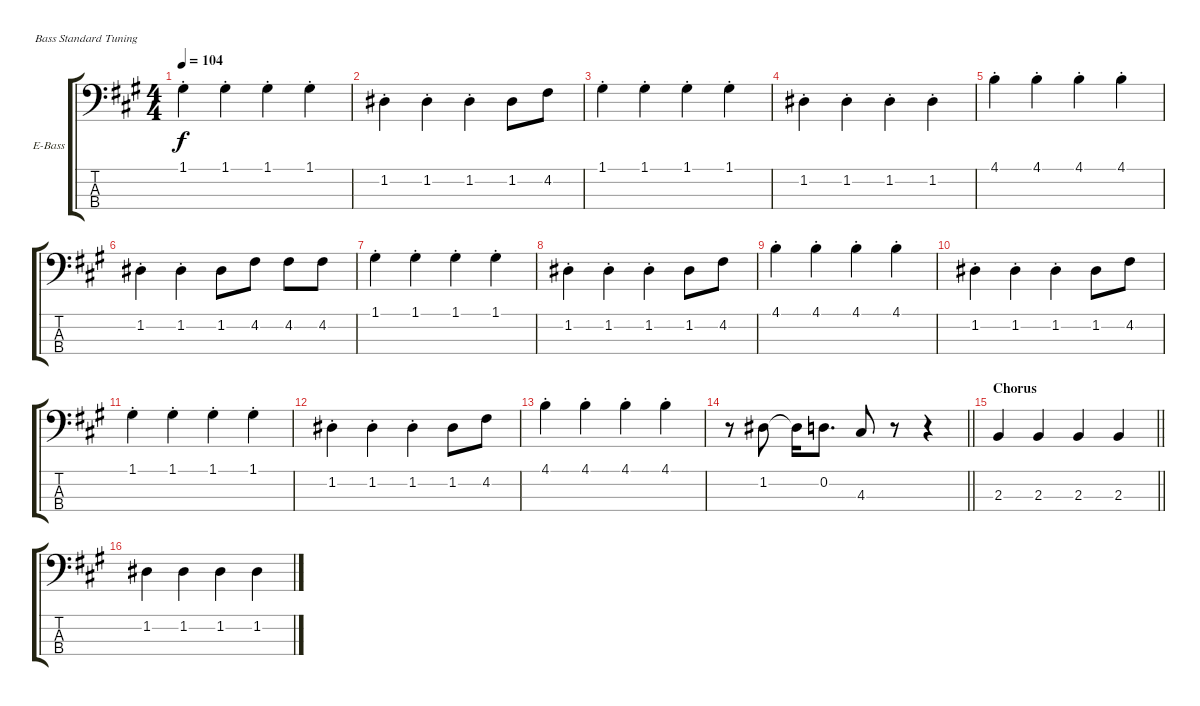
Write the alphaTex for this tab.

\bracketExtendMode groupsimilarinstruments
\firstSystemTrackNameOrientation horizontal
\otherSystemsTrackNameOrientation horizontal
\track ("Bass Guitar" "E-Bass") {solo instrument electricbassfinger}
\staff {score tabs}
\tuning (G2 D2 A1 E1)
\ts (4 4)
\tempo 104
\clef f4
\ks a
1.1{st}.4{dy f} 1.1{st}.4 1.1{st}.4 1.1{st}.4 |
1.2{st}.4 1.2{st}.4 1.2{st}.4 1.2.8 4.2.8 |
1.1{st}.4 1.1{st}.4 1.1{st}.4 1.1{st}.4 |
1.2{st}.4 1.2{st}.4 1.2{st}.4 1.2{st}.4 |
4.1{st}.4 4.1{st}.4 4.1{st}.4 4.1{st}.4 |
1.2{st}.4 1.2{st}.4 1.2.8 4.2.8 4.2.8 4.2.8 |
1.1{st}.4 1.1{st}.4 1.1{st}.4 1.1{st}.4 |
1.2{st}.4 1.2{st}.4 1.2{st}.4 1.2.8 4.2.8 |
4.1{st}.4 4.1{st}.4 4.1{st}.4 4.1{st}.4 |
1.2{st}.4 1.2{st}.4 1.2{st}.4 1.2.8 4.2.8 |
1.1{st}.4 1.1{st}.4 1.1{st}.4 1.1{st}.4 |
1.2{st}.4 1.2{st}.4 1.2{st}.4 1.2.8 4.2.8 |
4.1{st}.4 4.1{st}.4 4.1{st}.4 4.1{st}.4 |
\barLineRight lightlight
r.8 1.2.8 1.2{t}.16 0.2.8{d} 4.3.8 r.8 r.4 |
\section ("" "Chorus")
\barLineRight lightlight
2.3.4 2.3.4 2.3.4 2.3.4 |
1.2.4 1.2.4 1.2.4 1.2.4
